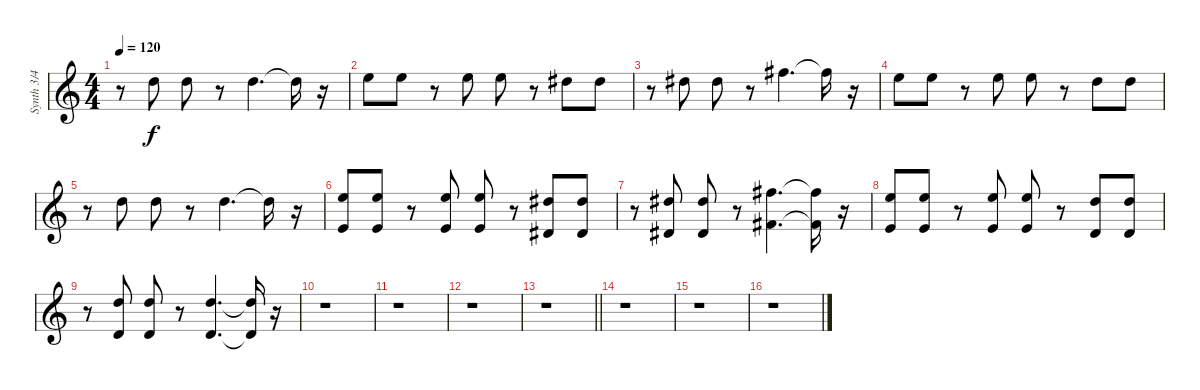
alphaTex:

\track ("Synth 3/4 (Strings)" "Synth 3/4 ") {instrument stringensemble1}
\staff {score}
\tuning (Eb4 B3 Gb3 B2 Gb2 B1) {hide}
\ts (4 4)
\tempo 120
\clef g2
\ks c
r.8{dy f} 11.1.8 11.1.8 r.8 11.1.4{d} 11.1{t}.16 r.16 |
13.1.8 13.1.8 r.8 13.1.8 13.1.8 r.8 12.1.8 12.1.8 |
r.8 12.1.8 12.1.8 r.8 15.1.4{d} 15.1{t}.16 r.16 |
13.1.8 13.1.8 r.8 13.1.8 13.1.8 r.8 11.1.8 11.1.8 |
r.8 11.1.8 11.1.8 r.8 11.1.4{d} 11.1{t}.16 r.16 |
(13.1 10.3).8 (13.1 10.3).8 r.8 (13.1 10.3).8 (13.1 10.3).8 r.8 (12.1 9.3).8 (12.1 9.3).8 |
r.8 (12.1 9.3).8 (12.1 9.3).8 r.8 (15.1 12.3).4{d} (15.1{t} 12.3{t}).16 r.16 |
(17.2 17.4).8 (17.2 17.4).8 r.8 (17.2 17.4).8 (17.2 17.4).8 r.8 (15.2 15.4).8 (15.2 15.4).8 |
r.8 (15.2 15.4).8 (15.2 15.4).8 r.8 (15.2 15.4).4{d} (15.2{t} 15.4{t}).16 r.16 |
r.1 |
r.1 |
r.1 |
\barLineRight lightlight
r.1 |
r.1 |
r.1 |
r.1
